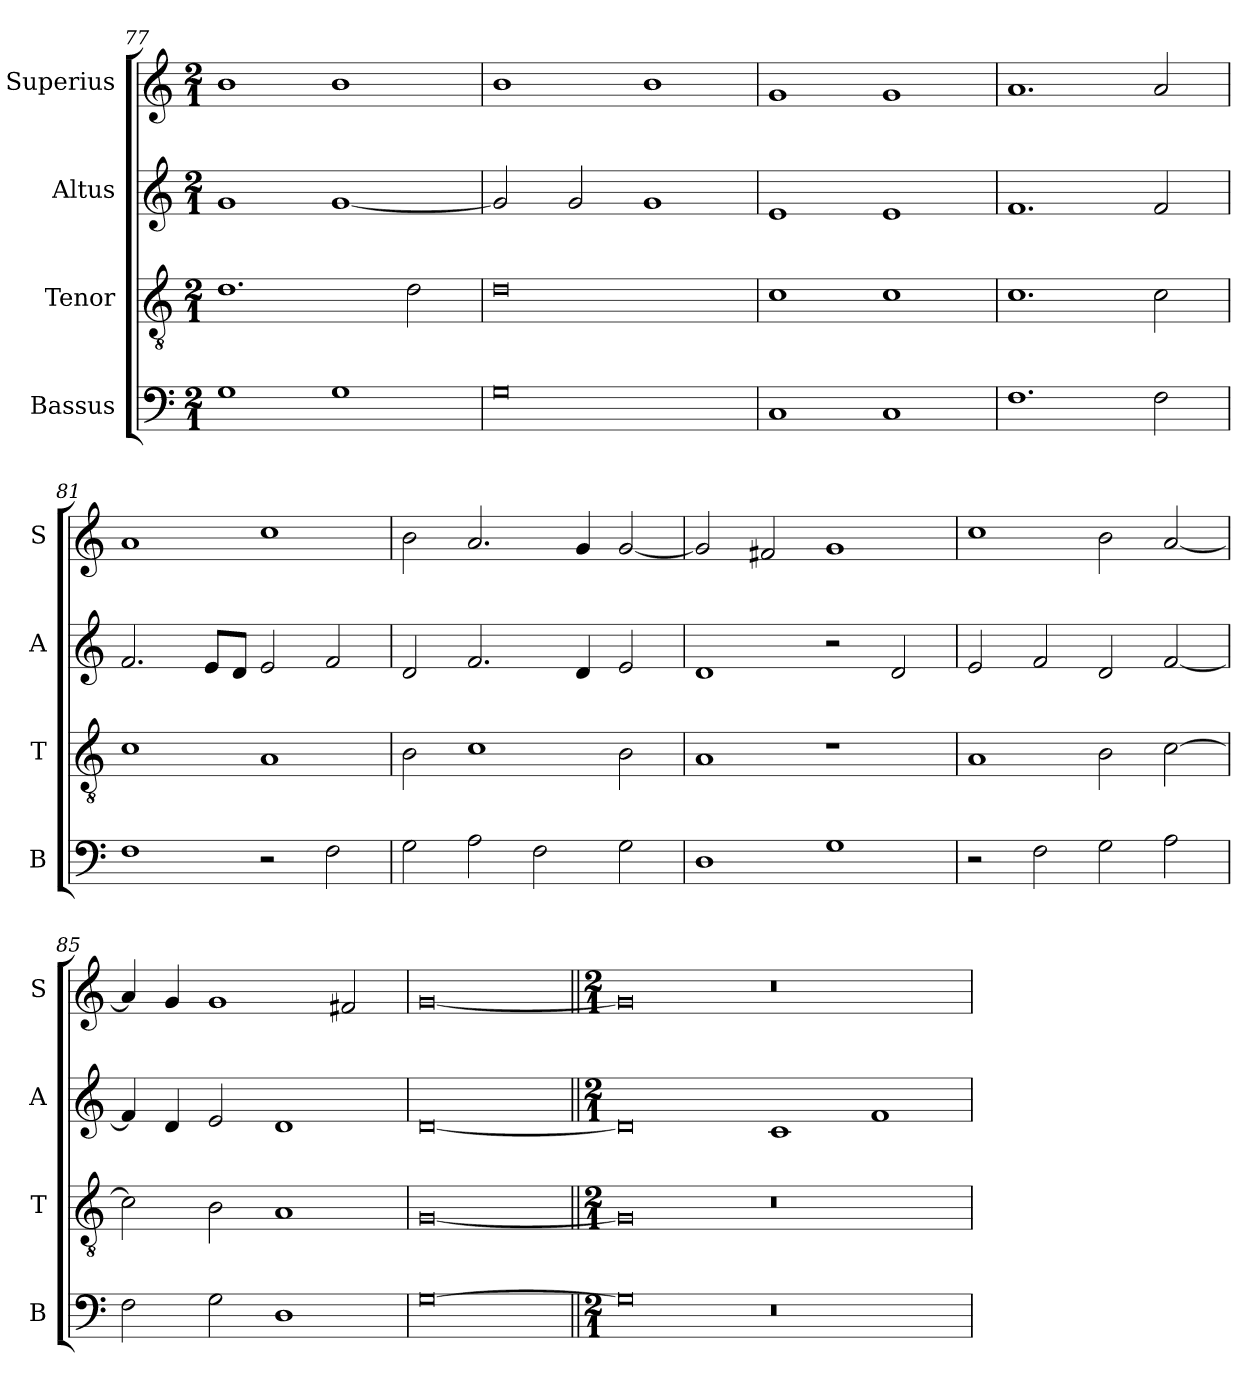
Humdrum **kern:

**kern	**kern	**kern	**kern
*part4	*part3	*part2	*part1
*staff4	*staff3	*staff2	*staff1
*I"Bassus	*I"Tenor	*I"Altus	*I"Superius
*I'B	*I'T	*I'A	*I'S
*clefF4	*clefGv2	*clefG2	*clefG2
*k[]	*k[]	*k[]	*k[]
*C:	*C:	*C:	*C:
*M2/1	*M2/1	*M2/1	*M2/1
=77	=77	=77	=77
1G	1.d	1g	1b
1G	.	[1g	1b
.	2d	.	.
=78	=78	=78	=78
0G	0d	2g]	1b
.	.	2g	.
.	.	1g	1b
=79	=79	=79	=79
1C	1c	1e	1g
1C	1c	1e	1g
=80	=80	=80	=80
1.F	1.c	1.f	1.a
2F	2c	2f	2a
=81	=81	=81	=81
1F	1c	2.f	1a
.	.	8eL	.
.	.	8dJ	.
2r	1A	2e	1cc
2F	.	2f	.
=82	=82	=82	=82
2G	2B	2d	2b
2A	1c	2.f	2.a
2F	.	.	.
.	.	4d	4g
2G	2B	2e	[2g
=83	=83	=83	=83
1D	1A	1d	2g]
.	.	.	2f#X
1G	1r	2r	1g
.	.	2d	.
=84	=84	=84	=84
2r	1A	2e	1cc
2F	.	2f	.
2G	2B	2d	2b
2A	[2c	[2f	[2a
=85	=85	=85	=85
2F	2c]	4f]	4a]
.	.	4d	4g
2G	2B	2e	1g
1D	1A	1d	.
.	.	.	2f#X
=86	=86	=86	=86
[0G	[0G	[0d	[0g
=87||	=87||	=87||	=87||
*M2/1	*M2/1	*M2/1	*M2/1
0G]	0G]	0d]	0g]
0r	0r	1c	0r
.	.	1f	.
=	=	=	=
*-	*-	*-	*-
